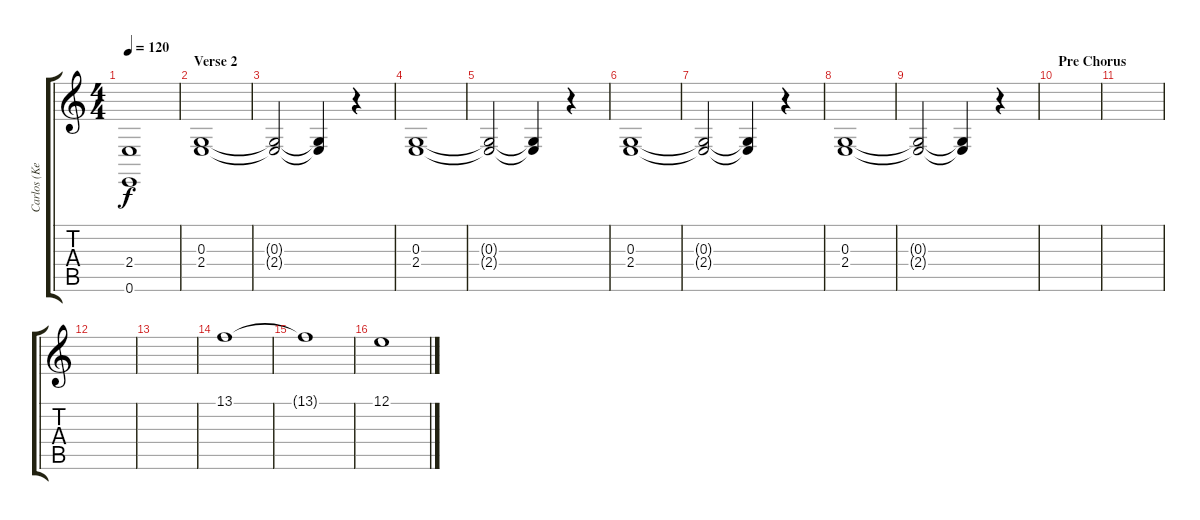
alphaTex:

\track ("Carlos (Keyboards)" "Carlos (Ke") {instrument rockorgan}
\staff {score tabs}
\tuning (E4 B3 G3 D3 A2 E2) {hide}
\ts (4 4)
\tempo 120
\clef g2
\ks c
(2.4 0.6).1{dy f} |
\section ("" "Verse 2")
(0.3 2.4).1 |
(0.3{t} 2.4{t}).2 (0.3{t} 2.4{t}).4 r.4 |
(0.3 2.4).1 |
(0.3{t} 2.4{t}).2 (0.3{t} 2.4{t}).4 r.4 |
(0.3 2.4).1 |
(0.3{t} 2.4{t}).2 (0.3{t} 2.4{t}).4 r.4 |
(0.3 2.4).1 |
(0.3{t} 2.4{t}).2 (0.3{t} 2.4{t}).4 r.4 |
\section ("" "Pre Chorus")
|
|
|
|
13.1.1{volume 6} |
13.1{t}.1 |
12.1.1
